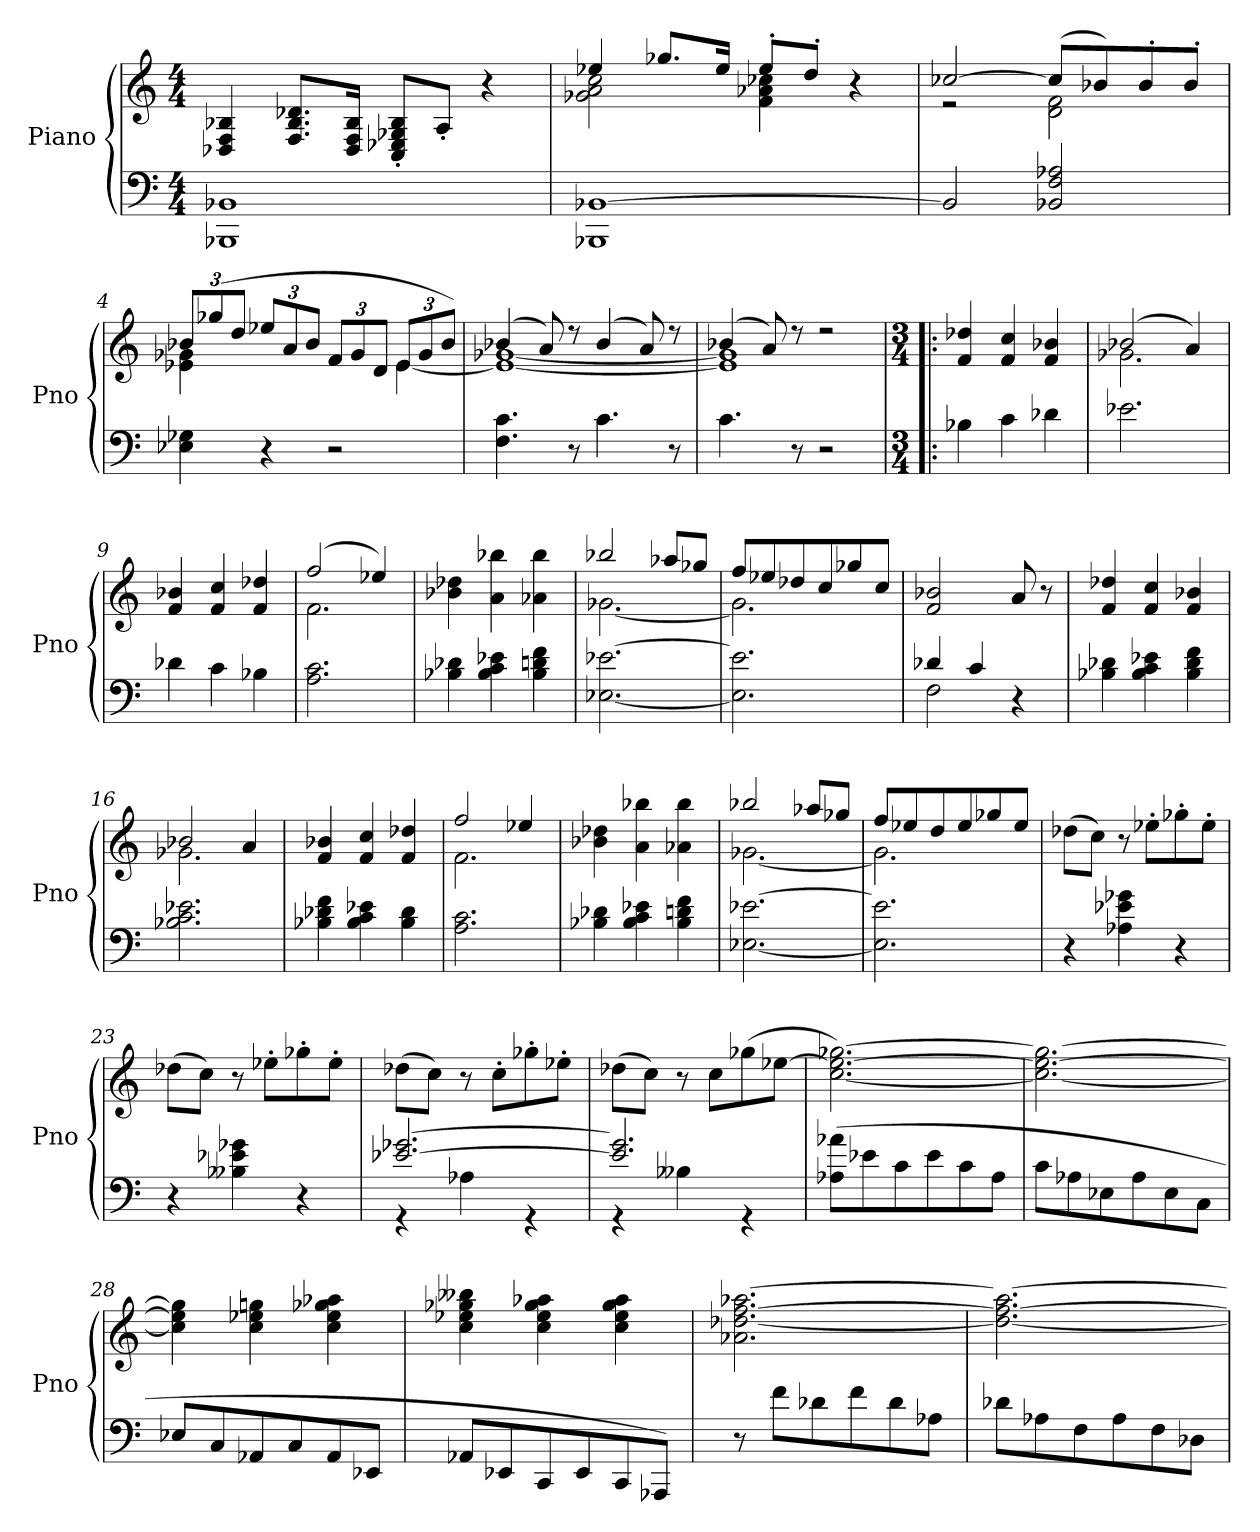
**kern	**kern
*part1	*part1
*staff2	*staff1
*I"Piano	*
*I'Pno	*
*clefF4	*clefG2
*k[]	*k[]
*M4/4	*M4/4
*MM40	*MM40
=1	=1
1BBB-X 1BB-X	4D-X/ 4F/ 4B-X/
.	8.F/ 8.B-/ 8.d-X/L
.	16D-/ 16F/ 16B-/Jk
.	8C'/ 8E-X'/ 8G-X'/ 8B-'/L
.	8A'/J
.	4r
=2	=2
*	*^
1BBB-X [1BB-X	4ee-X/	2g-X\ 2a\ 2cc\
.	8.gg-X/L	.
.	16ee-/Jk	.
.	8ee-'/L	4f\ 4a-X\ 4cc-X\
.	8dd'/J	.
.	4r	4ryy
=3	=3	=3
2BB-/]	[2cc-X/	2r
2BB-X/ 2F/ 2A-X/	(8cc-/L]	2d\ 2f\
.	8b-X/)	.
.	8b-'/	.
.	8b-'/J	.
=4	=4	=4
4E-X\ 4G-X\	12b-X/L	4e-X\ 4g-X\
.	(12gg-X/	.
.	12dd/J	.
4r	12ee-X/L	2ryy
.	12a/	.
.	12b-/J	.
2r	12f/L	.
.	12g-/	.
.	12d/J	.
.	12e-/L	[4e-\
.	12g-/	.
.	12b-/J)	.
=5	=5	=5
4.F\ 4.c\	(4b-X/	1e-_ [1g-X
.	8a/)	.
8r	8r	.
4.c\	(4b-/	.
.	8a/)	.
8r	8r	.
=6	=6	=6
4.c\	(4b-X/	1e-] 1g-]
.	8a/)	.
8r	8r	.
2r	2r	.
*	*v	*v
=7!|:	=7!|:
*M3/4	*M3/4
*	*MM120
4B-X\	4f/ 4dd-X/
4c\	4f/ 4cc/
4d-X\	4f/ 4b-X/
=8	=8
*	*^
2.e-X\	(2b-X/	2.g-X\
.	4a/)	.
*	*v	*v
=9	=9
4d-X\	4f/ 4b-X/
4c\	4f/ 4cc/
4B-X\	4f/ 4dd-X/
=10	=10
*	*^
2.A\ 2.c\	(2ff/	2.f\
.	4ee-X/)	.
*	*v	*v
=11	=11
4B-X\ 4d-X\	4b-X\ 4dd-X\
4B-\ 4c\ 4e-X\	4a\ 4bb-X\
4B-\ 4dn\ 4f\	4a-X\ 4bb-\
=12	=12
*	*^
[2.E-X\ [2.e-X\	2bb-X/	[2.g-X\
.	8aa-X/L	.
.	8gg-X/J	.
=13	=13	=13
2.E-]\ 2.e-]\	8ff/L	2.g-\]
.	8ee-X/	.
.	8dd-X/	.
.	8cc/	.
.	8gg-X/	.
.	8cc/J	.
*	*v	*v
=14	=14
*^	*
4d-X/	2F\	2f/ 2b-X/
4c/	.	.
4r	4ryy	8a/
.	.	8r
*v	*v	*
=15	=15
4B-X\ 4d-X\	4f/ 4dd-X/
4B-\ 4c\ 4e-X\	4f/ 4cc/
4B-\ 4d-\ 4f\	4f/ 4b-X/
=16	=16
*	*^
2.B-X\ 2.c\ 2.e-X\	2b-X/	2.g-X\
.	4a/	.
*	*v	*v
=17	=17
4B-X\ 4d-X\ 4f\	4f/ 4b-X/
4B-\ 4c\ 4e-X\	4f/ 4cc/
4B-\ 4d-\	4f/ 4dd-X/
=18	=18
*	*^
2.A\ 2.c\	2ff/	2.f\
.	4ee-X/	.
*	*v	*v
=19	=19
4B-X\ 4d-X\	4b-X\ 4dd-X\
4B-\ 4c\ 4e-X\	4a\ 4bb-X\
4B-\ 4dn\ 4f\	4a-X\ 4bb-\
=20	=20
*	*^
[2.E-X\ [2.e-X\	2bb-X/	[2.g-X\
.	8aa-X/L	.
.	8gg-X/J	.
=21	=21	=21
2.E-]\ 2.e-]\	8ff/L	2.g-\]
.	8ee-X/	.
.	8dd/	.
.	8ee-/	.
.	8gg-X/	.
.	8ee-/J	.
*	*v	*v
=22	=22
4r	(8dd-X\L
.	8cc\J)
4A-X\ 4e-X\ 4g-X\	8r
.	8ee-X'\L
4r	8gg-X'\
.	8ee-'\J
=23	=23
4r	(8dd-X\L
.	8cc\J)
4B--X\ 4e-X\ 4g-X\	8r
.	8ee-X'\L
4r	8gg-X'\
.	8ee-'\J
=24	=24
*^	*
[2.e-X/ [2.g-X/	4r	(8dd-X\L
.	.	8cc\J)
.	4A-X\	8r
.	.	8cc'\L
.	4r	8gg-X'\
.	.	8ee-X'\J
=25	=25	=25
2.e-]/ 2.g-]/	4r	(8dd-X\L
.	.	8cc\J)
.	4B--X\	8r
.	.	8cc\L
.	4r	(8gg-X\
.	.	[8ee-X\J
*v	*v	*
=26	=26
(8A-X\ 8a-X\L	[2.cc\ 2.ee-_\ [2.gg-X\)
8e-X\	.
8c\	.
8e-\	.
8c\	.
8A-\J	.
=27	=27
8c\L	2.cc_\ 2.ee-_\ 2.gg-_\
8A-X\	.
8E-X\	.
8A-\	.
8E-\	.
8C\J	.
=28	=28
8E-X/L	4cc]\ 4ee-]\ 4gg-]\
8C/	.
8AA-X/	4cc\ 4ee-X\ 4ggn\
8C/	.
8AA-/	4cc\ 4ee-\ 4gg-X\ 4aa-X\
8EE-X/J	.
=29	=29
8AA-X/L	4cc\ 4ee-X\ 4gg-X\ 4bb--X\
8EE-X/	.
8CC/	4cc\ 4ee-\ 4gg-\ 4aa-X\
8EE-/	.
8CC/	4cc\ 4ee-\ 4gg-\ 4aa-\
8AAA-X/J)	.
=30	=30
8r	2.a-X\ [2.dd-X\ [2.ff\ [2.aa-X\
8f\L	.
8d-X\	.
8f\	.
8d-\	.
8A-X\J	.
=31	=31
8d-X\L	2.dd-_\ 2.ff_\ 2.aa-_\
8A-X\	.
8F\	.
8A-\	.
8F\	.
8D-X\J	.
=	=
*-	*-
